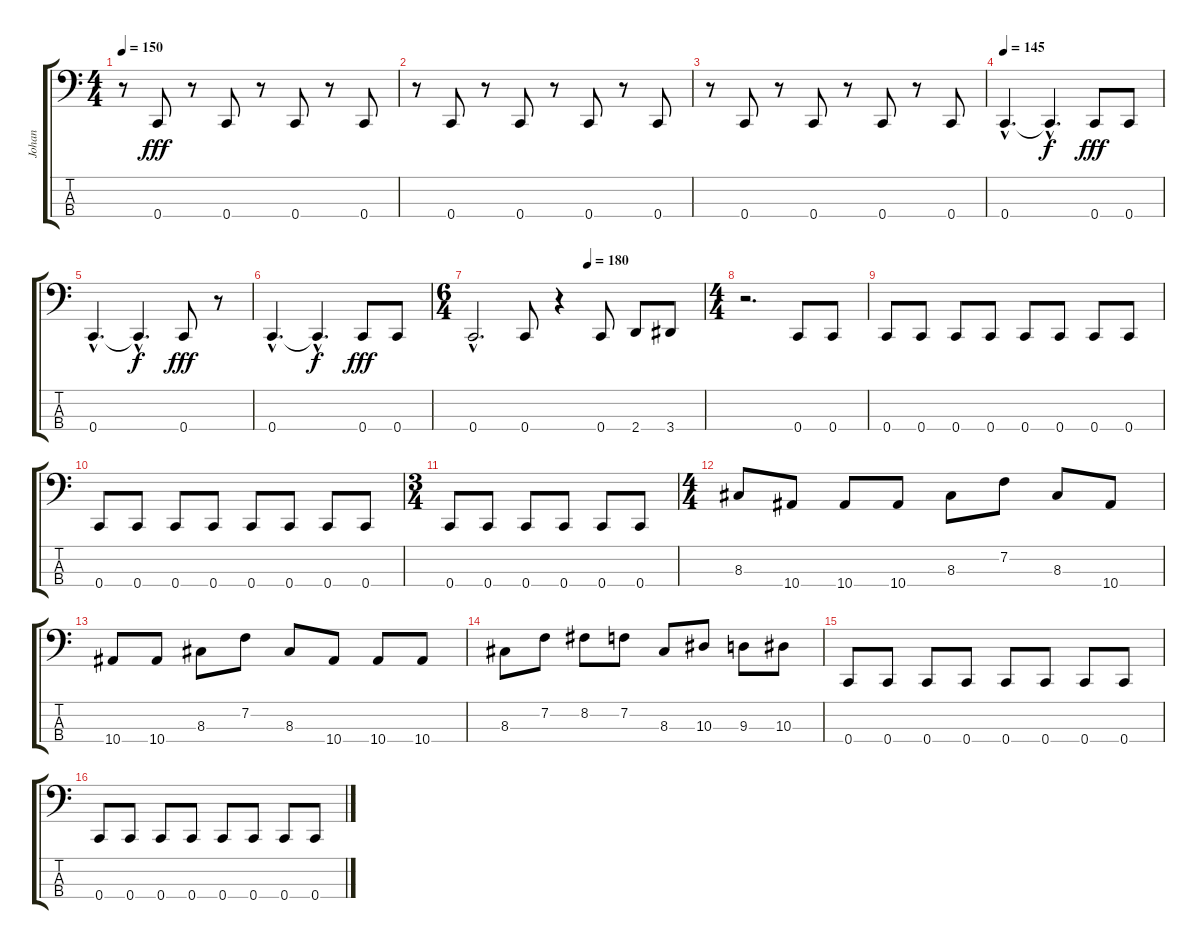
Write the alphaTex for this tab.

\track ("Johan" "Johan") {instrument electricbasspick}
\staff {score tabs}
\tuning (Eb2 Bb1 F1 C1) {hide}
\ts (4 4)
\tempo 150
\clef f4
\ks c
r.8{dy fff} 0.4.8 r.8 0.4.8 r.8 0.4.8 r.8 0.4.8 |
r.8 0.4.8 r.8 0.4.8 r.8 0.4.8 r.8 0.4.8 |
r.8 0.4.8 r.8 0.4.8 r.8 0.4.8 r.8 0.4.8 |
\tempo 145
0.4{hac}.4{d} 0.4{hac t}.4{d dy f} 0.4.8{dy fff} 0.4.8 |
0.4{hac}.4{d} 0.4{hac t}.4{d dy f} 0.4.8{dy fff} r.8 |
0.4{hac}.4{d} 0.4{hac t}.4{d dy f} 0.4.8{dy fff} 0.4.8 |
\ts (6 4)
\tempo (180 0.5)
0.4{hac}.2{d} 0.4.8 r.4 0.4.8 2.4.8 3.4.8 |
\ts (4 4)
r.2{d} 0.4.8 0.4.8 |
0.4.8 0.4.8 0.4.8 0.4.8 0.4.8 0.4.8 0.4.8 0.4.8 |
0.4.8 0.4.8 0.4.8 0.4.8 0.4.8 0.4.8 0.4.8 0.4.8 |
\ts (3 4)
0.4.8 0.4.8 0.4.8 0.4.8 0.4.8 0.4.8 |
\ts (4 4)
8.3.8 10.4.8 10.4.8 10.4.8 8.3.8 7.2.8 8.3.8 10.4.8 |
10.4.8 10.4.8 8.3.8 7.2.8 8.3.8 10.4.8 10.4.8 10.4.8 |
8.3.8 7.2.8 8.2.8 7.2.8 8.3.8 10.3.8 9.3.8 10.3.8 |
0.4.8 0.4.8 0.4.8 0.4.8 0.4.8 0.4.8 0.4.8 0.4.8 |
0.4.8 0.4.8 0.4.8 0.4.8 0.4.8 0.4.8 0.4.8 0.4.8
